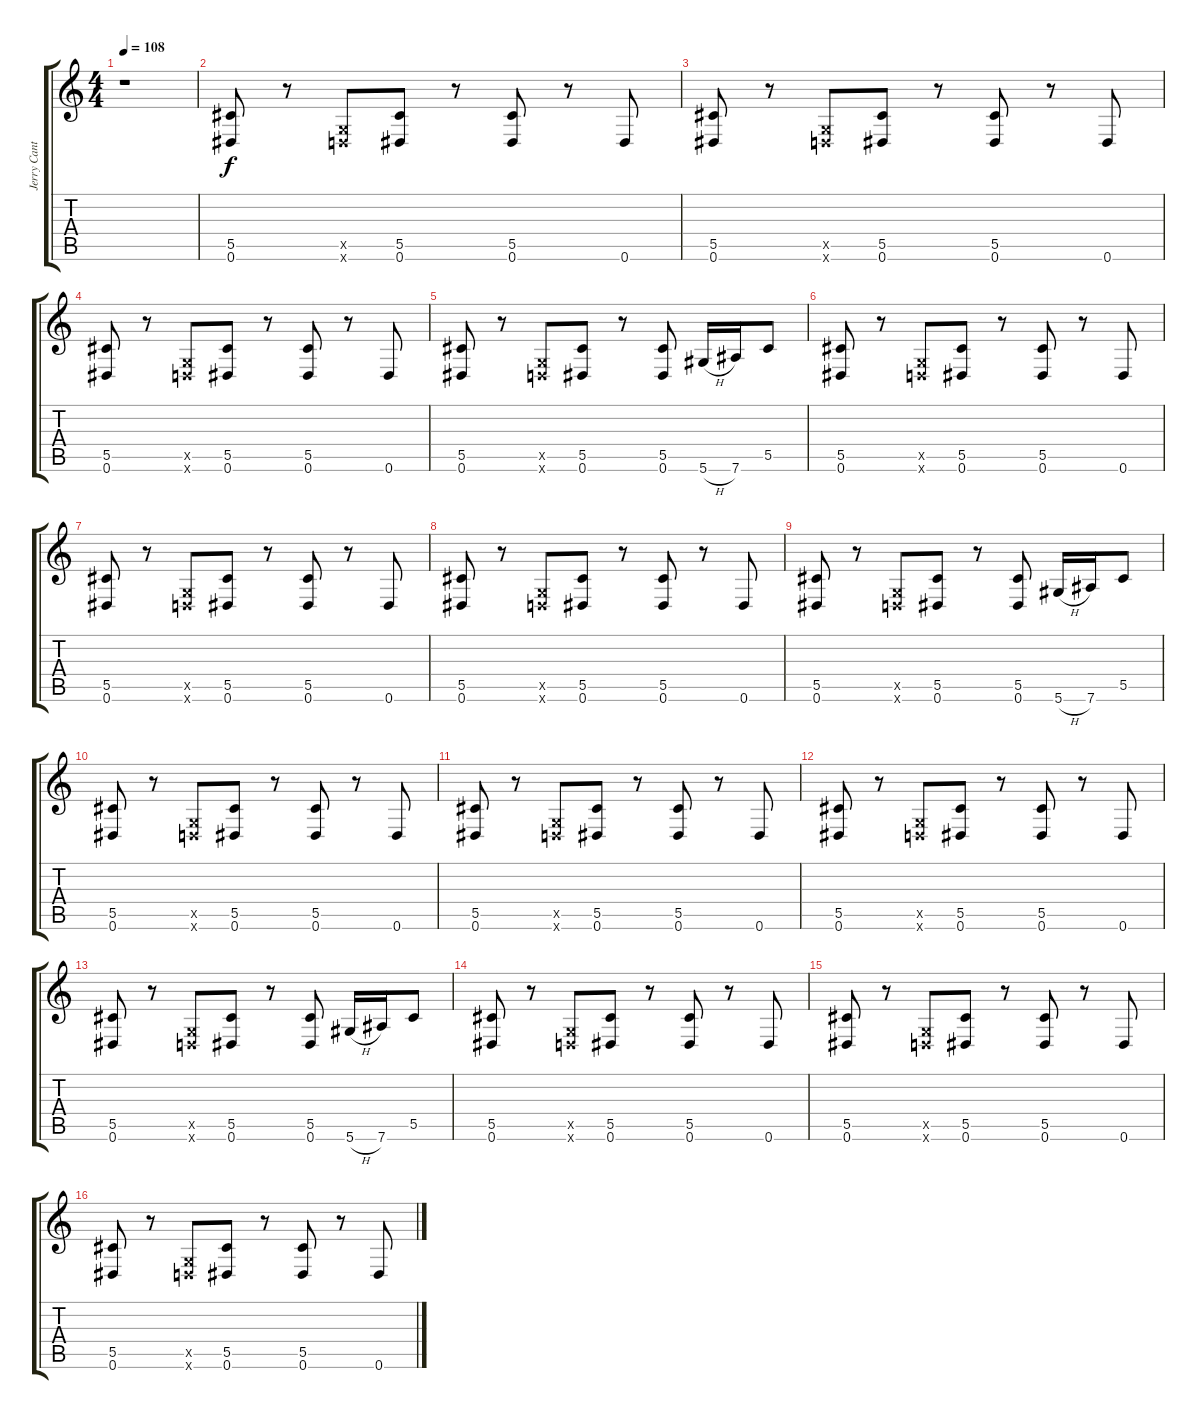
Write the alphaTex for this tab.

\track ("Jerry Cantrell - Guitar 2" "Jerry Cant") {instrument overdrivenguitar}
\staff {score tabs}
\tuning (Eb4 Bb3 Gb3 Db3 Ab2 Eb2) {hide}
\ts (4 4)
\tempo 108
\clef g2
\ks c
r.1{dy f instrument overdrivenguitar} |
(5.5 0.6).8 r.8 (-1.5{x} -1.6{x}).8 (5.5 0.6).8 r.8 (5.5 0.6).8 r.8 0.6.8 |
(5.5 0.6).8 r.8 (-1.5{x} -1.6{x}).8 (5.5 0.6).8 r.8 (5.5 0.6).8 r.8 0.6.8 |
(5.5 0.6).8 r.8 (-1.5{x} -1.6{x}).8 (5.5 0.6).8 r.8 (5.5 0.6).8 r.8 0.6.8 |
(5.5 0.6).8 r.8 (-1.5{x} -1.6{x}).8 (5.5 0.6).8 r.8 (5.5 0.6).8 5.6{h}.16 7.6.16 5.5.8 |
(5.5 0.6).8 r.8 (-1.5{x} -1.6{x}).8 (5.5 0.6).8 r.8 (5.5 0.6).8 r.8 0.6.8 |
(5.5 0.6).8 r.8 (-1.5{x} -1.6{x}).8 (5.5 0.6).8 r.8 (5.5 0.6).8 r.8 0.6.8 |
(5.5 0.6).8 r.8 (-1.5{x} -1.6{x}).8 (5.5 0.6).8 r.8 (5.5 0.6).8 r.8 0.6.8 |
(5.5 0.6).8 r.8 (-1.5{x} -1.6{x}).8 (5.5 0.6).8 r.8 (5.5 0.6).8 5.6{h}.16 7.6.16 5.5.8 |
(5.5 0.6).8 r.8 (-1.5{x} -1.6{x}).8 (5.5 0.6).8 r.8 (5.5 0.6).8 r.8 0.6.8 |
(5.5 0.6).8 r.8 (-1.5{x} -1.6{x}).8 (5.5 0.6).8 r.8 (5.5 0.6).8 r.8 0.6.8 |
(5.5 0.6).8 r.8 (-1.5{x} -1.6{x}).8 (5.5 0.6).8 r.8 (5.5 0.6).8 r.8 0.6.8 |
(5.5 0.6).8 r.8 (-1.5{x} -1.6{x}).8 (5.5 0.6).8 r.8 (5.5 0.6).8 5.6{h}.16 7.6.16 5.5.8 |
(5.5 0.6).8 r.8 (-1.5{x} -1.6{x}).8 (5.5 0.6).8 r.8 (5.5 0.6).8 r.8 0.6.8 |
(5.5 0.6).8 r.8 (-1.5{x} -1.6{x}).8 (5.5 0.6).8 r.8 (5.5 0.6).8 r.8 0.6.8 |
(5.5 0.6).8 r.8 (-1.5{x} -1.6{x}).8 (5.5 0.6).8 r.8 (5.5 0.6).8 r.8 0.6.8
